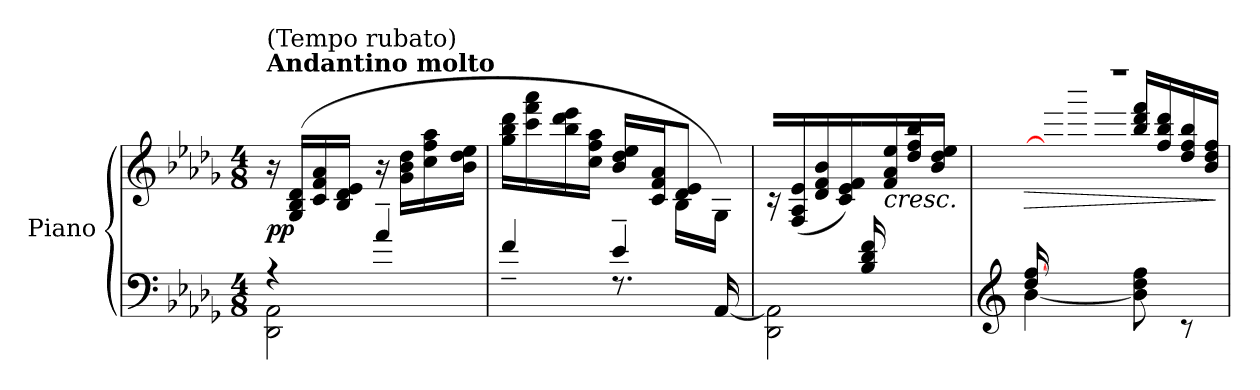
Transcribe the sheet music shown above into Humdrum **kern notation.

**kern	**kern	**dynam
*part1	*part1	*part1
*staff2	*staff1	*staff1/2
*I"Piano	*	*
*I'Pno.	*	*
*clefF4	*clefG2	*
*k[b-e-a-d-g-]	*k[b-e-a-d-g-]	*
*D-:	*D-:	*
*M4/8	*M4/8	*
=1	=1	=1
*^	*	*
!	!	!LO:TX:a:B:t=Andantino molto	!
!	!	!LO:TX:a:t=(Tempo rubato)	!
!	!	!	!LO:DY:b
4rA	2DD-\ 2AA-\	16r	pp
.	.	(>16G-/ 16B-/ 16d-/LL	.
.	.	16c/ 16f/ 16a-/	.
.	.	16B-/ 16d-/ 16e-/JJ	.
4a-~>/	.	16r	.
.	.	16g-\ 16b-\ 16dd-\LL	.
.	.	16cc\ 16ff\ 16aa-\	.
.	.	16b-\ 16dd-\ 16ee-\JJ	.
=2	=2	=2	=2
*	*	*^	*
4f~>/	4ryy	16gg-\ 16bb-\ 16ddd-\LL	4.ryy	.
.	.	16ccc\ 16fff\ 16aaa-\	.	.
.	.	16bb-\ 16ddd-\ 16eee-\	.	.
.	.	16cc\ 16ff\ 16aa-\JJ	.	.
4e-~>/	8.rF	16b-/ 16dd-/ 16ee-/LL	.	.
.	.	16c/ 16f/ 16a-/J	.	.
.	.	8d-/ 8e-/J	16B-\LL	.
.	[>16AA-/	.	16G-\JJ)	.
*	*	*v	*v	*
=3	=3	=3	=3
*	*^	*	*
4ryy	2ryy	2DD-\ 2AA-\]	16r	.
.	.	.	(>16F/ 16A-/ 16e-/LL	.
.	.	.	16d-/ 16f/ 16b-/	.
.	.	.	16c/ 16e-/ 16f/JJ)	.
(>16B-/ 16d-/ 16f/LL	.	.	16ryy	.
!	!	!	!	!LO:HP:b
8.ryy	.	.	16f\ 16a-\ 16ee-\	<
.	.	.	16dd-\ 16ff\ 16bb-\	.
.	.	.	16b-\ 16dd-\ 16ee-\JJ)	.
*v	*v	*v	*	*
!!LO:LB:g=z
=4	=4	=4
*clefG2	*	*
*^	*	*
!	!	!	!LO:HP:b
*	*	*^	*
(>16dd-/ [>16ff/LL	[<4b-\	2r	16ryy	>
4..ryy	.	.	16ff\] 16aa-\ 16eee-\	.
.	.	.	16ddd-\ 16fff\ 16bbb-\	.
.	.	.	16ccc\ 16eee-\ 16fff\JJ	.
.	8b-\] 8dd-\ 8ff\	.	16bb-/ 16ddd-/ 16fff/LL	.
.	.	.	16ff/ 16bb-/ 16ddd-/	.
.	8rc	.	16dd-/ 16ff/ 16bb-/	.
.	.	.	16b-/ 16dd-/ 16ff/JJ)	.
*v	*v	*	*	*
*	*v	*v	*
.	.	[ ]
=	=	=
*-	*-	*-
